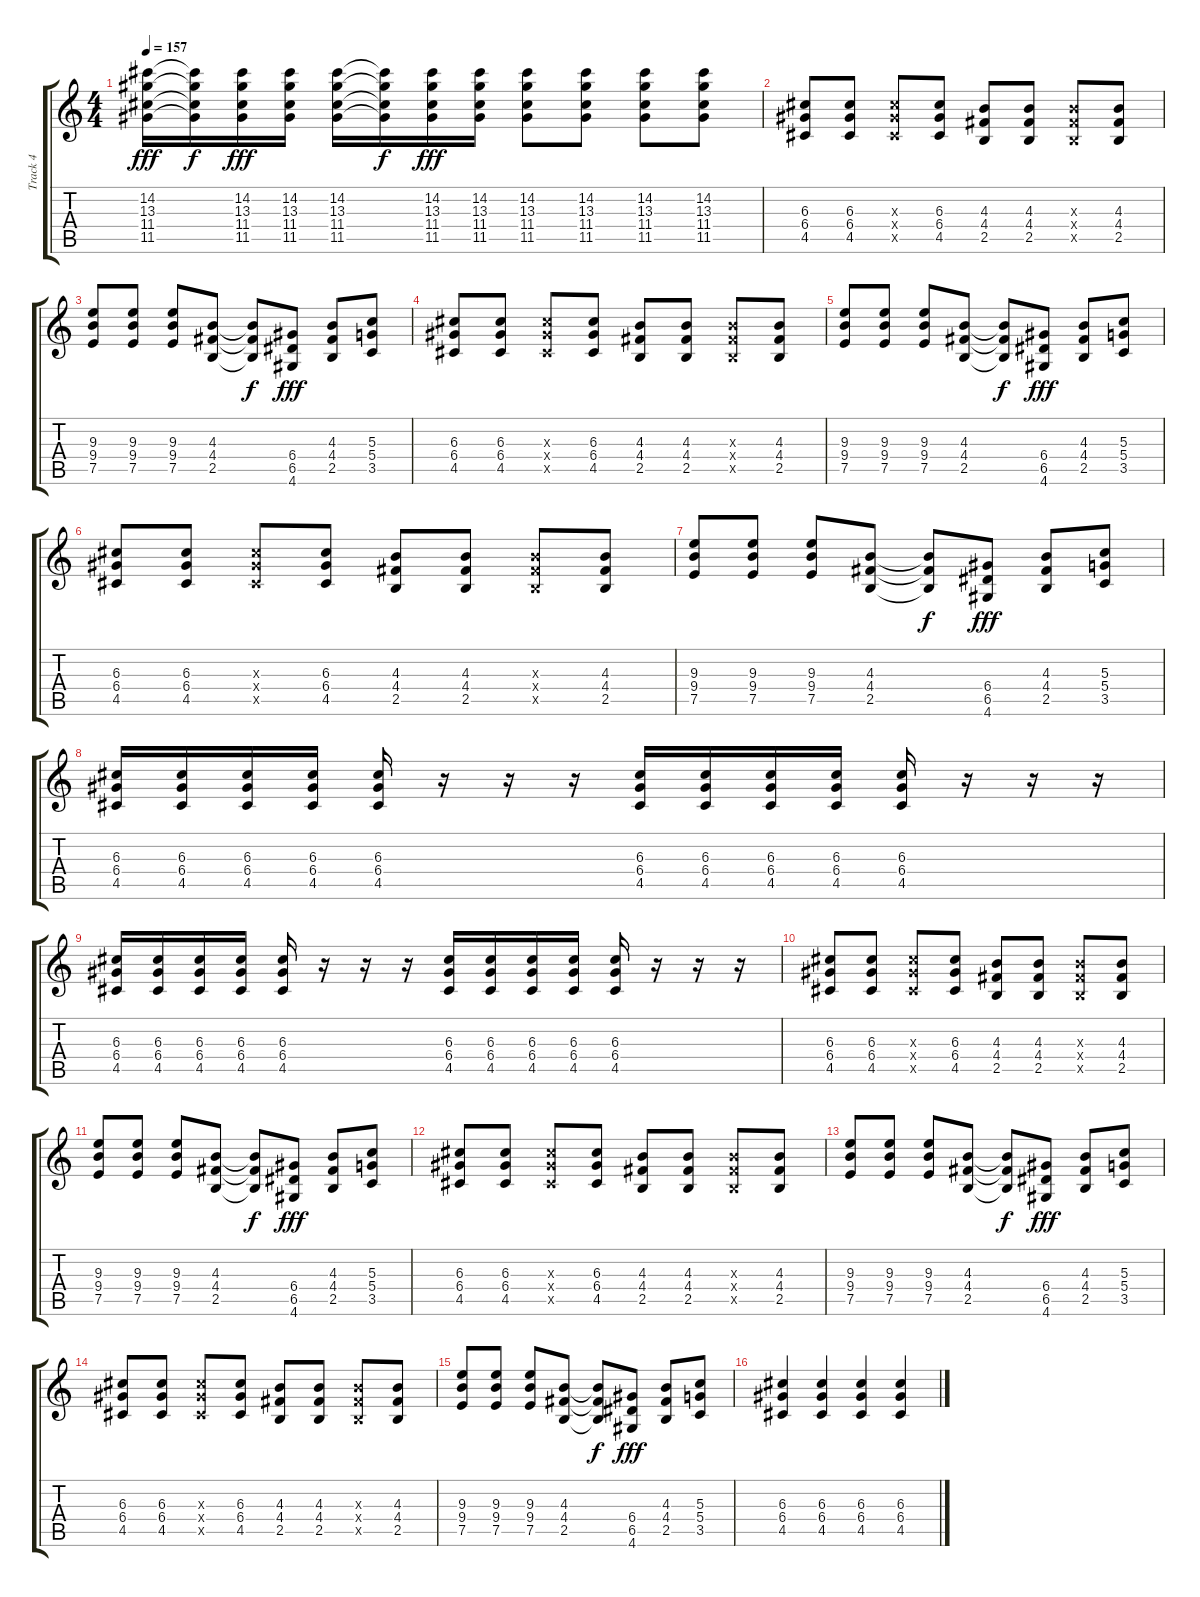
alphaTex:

\track ("Track 4" "Track 4") {instrument distortionguitar}
\staff {score tabs}
\tuning (E4 B3 G3 D3 A2 E2) {hide}
\ts (4 4)
\tempo 157
\clef g2
\ks c
(14.2 13.3 11.4 11.5).16{dy fff} (14.2{t} 13.3{t} 11.4{t} 11.5{t}).16{dy f} (14.2 13.3 11.4 11.5).16{dy fff} (14.2 13.3 11.4 11.5).16 (14.2 13.3 11.4 11.5).16 (14.2{t} 13.3{t} 11.4{t} 11.5{t}).16{dy f} (14.2 13.3 11.4 11.5).16{dy fff} (14.2 13.3 11.4 11.5).16 (14.2 13.3 11.4 11.5).8 (14.2 13.3 11.4 11.5).8 (14.2 13.3 11.4 11.5).8 (14.2 13.3 11.4 11.5).8 |
(6.3 6.4 4.5).8 (6.3 6.4 4.5).8 (6.3{x} 6.4{x} 4.5{x}).8 (6.3 6.4 4.5).8 (4.3 4.4 2.5).8 (4.3 4.4 2.5).8 (4.3{x} 4.4{x} 2.5{x}).8 (4.3 4.4 2.5).8 |
(9.3 9.4 7.5).8 (9.3 9.4 7.5).8 (9.3 9.4 7.5).8 (4.3 4.4 2.5).8 (4.3{t} 4.4{t} 2.5{t}).8{dy f} (6.4 6.5 4.6).8{dy fff} (4.3 4.4 2.5).8 (5.3 5.4 3.5).8 |
(6.3 6.4 4.5).8 (6.3 6.4 4.5).8 (6.3{x} 6.4{x} 4.5{x}).8 (6.3 6.4 4.5).8 (4.3 4.4 2.5).8 (4.3 4.4 2.5).8 (4.3{x} 4.4{x} 2.5{x}).8 (4.3 4.4 2.5).8 |
(9.3 9.4 7.5).8 (9.3 9.4 7.5).8 (9.3 9.4 7.5).8 (4.3 4.4 2.5).8 (4.3{t} 4.4{t} 2.5{t}).8{dy f} (6.4 6.5 4.6).8{dy fff} (4.3 4.4 2.5).8 (5.3 5.4 3.5).8 |
(6.3 6.4 4.5).8 (6.3 6.4 4.5).8 (6.3{x} 6.4{x} 4.5{x}).8 (6.3 6.4 4.5).8 (4.3 4.4 2.5).8 (4.3 4.4 2.5).8 (4.3{x} 4.4{x} 2.5{x}).8 (4.3 4.4 2.5).8 |
(9.3 9.4 7.5).8 (9.3 9.4 7.5).8 (9.3 9.4 7.5).8 (4.3 4.4 2.5).8 (4.3{t} 4.4{t} 2.5{t}).8{dy f} (6.4 6.5 4.6).8{dy fff} (4.3 4.4 2.5).8 (5.3 5.4 3.5).8 |
(6.3 6.4 4.5).16 (6.3 6.4 4.5).16 (6.3 6.4 4.5).16 (6.3 6.4 4.5).16 (6.3 6.4 4.5).16 r.16 r.16 r.16 (6.3 6.4 4.5).16 (6.3 6.4 4.5).16 (6.3 6.4 4.5).16 (6.3 6.4 4.5).16 (6.3 6.4 4.5).16 r.16 r.16 r.16 |
(6.3 6.4 4.5).16 (6.3 6.4 4.5).16 (6.3 6.4 4.5).16 (6.3 6.4 4.5).16 (6.3 6.4 4.5).16 r.16 r.16 r.16 (6.3 6.4 4.5).16 (6.3 6.4 4.5).16 (6.3 6.4 4.5).16 (6.3 6.4 4.5).16 (6.3 6.4 4.5).16 r.16 r.16 r.16 |
(6.3 6.4 4.5).8 (6.3 6.4 4.5).8 (6.3{x} 6.4{x} 4.5{x}).8 (6.3 6.4 4.5).8 (4.3 4.4 2.5).8 (4.3 4.4 2.5).8 (4.3{x} 4.4{x} 2.5{x}).8 (4.3 4.4 2.5).8 |
(9.3 9.4 7.5).8 (9.3 9.4 7.5).8 (9.3 9.4 7.5).8 (4.3 4.4 2.5).8 (4.3{t} 4.4{t} 2.5{t}).8{dy f} (6.4 6.5 4.6).8{dy fff} (4.3 4.4 2.5).8 (5.3 5.4 3.5).8 |
(6.3 6.4 4.5).8 (6.3 6.4 4.5).8 (6.3{x} 6.4{x} 4.5{x}).8 (6.3 6.4 4.5).8 (4.3 4.4 2.5).8 (4.3 4.4 2.5).8 (4.3{x} 4.4{x} 2.5{x}).8 (4.3 4.4 2.5).8 |
(9.3 9.4 7.5).8 (9.3 9.4 7.5).8 (9.3 9.4 7.5).8 (4.3 4.4 2.5).8 (4.3{t} 4.4{t} 2.5{t}).8{dy f} (6.4 6.5 4.6).8{dy fff} (4.3 4.4 2.5).8 (5.3 5.4 3.5).8 |
(6.3 6.4 4.5).8 (6.3 6.4 4.5).8 (6.3{x} 6.4{x} 4.5{x}).8 (6.3 6.4 4.5).8 (4.3 4.4 2.5).8 (4.3 4.4 2.5).8 (4.3{x} 4.4{x} 2.5{x}).8 (4.3 4.4 2.5).8 |
(9.3 9.4 7.5).8 (9.3 9.4 7.5).8 (9.3 9.4 7.5).8 (4.3 4.4 2.5).8 (4.3{t} 4.4{t} 2.5{t}).8{dy f} (6.4 6.5 4.6).8{dy fff} (4.3 4.4 2.5).8 (5.3 5.4 3.5).8 |
(6.3 6.4 4.5).4 (6.3 6.4 4.5).4 (6.3 6.4 4.5).4 (6.3 6.4 4.5).4
